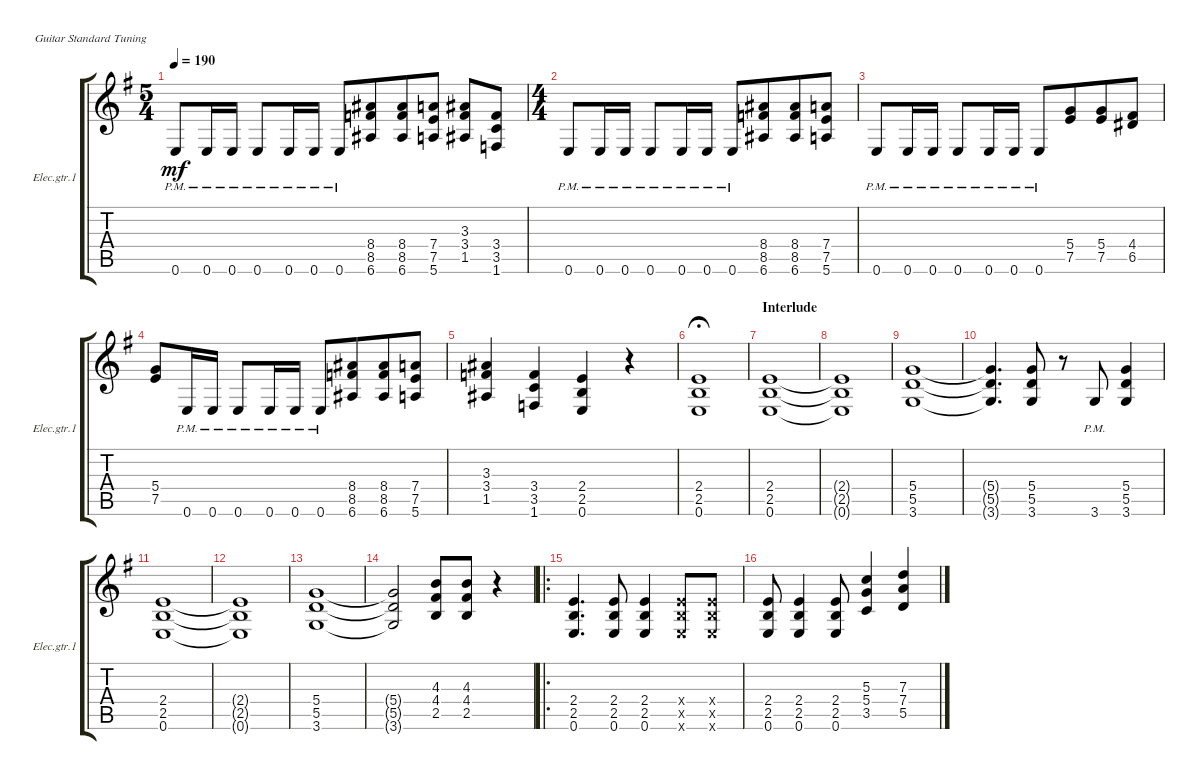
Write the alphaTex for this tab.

\defaultSystemsLayout 4
\bracketExtendMode groupsimilarinstruments
\useSystemSignSeparator
\singleTrackTrackNamePolicy allsystems
\multiTrackTrackNamePolicy allsystems
\firstSystemTrackNameOrientation horizontal
\otherSystemsTrackNameOrientation horizontal
\track ("Elec. gtr. 1" "Elec.gtr.1") {instrument acousticguitarsteel}
\staff {score tabs}
\tuning (E4 B3 G3 D3 A2 E2)
\ts (5 4)
\tempo 190
\clef g2
\ks eminor
0.6{pm}.8{dy mf} 0.6{pm}.16 0.6{pm}.16{beam split} 0.6{pm}.8 0.6{pm}.16 0.6{pm}.16{beam split} 0.6{pm}.8 (8.4 6.6 8.5).8{beam merge} (8.4 8.5 6.6).8 (7.4 7.5 5.6).8{beam split} (1.5 3.4 3.3).8 (3.4 3.5 1.6).8 |
\ts (4 4)
0.6{pm}.8 0.6{pm}.16 0.6{pm}.16 0.6{pm}.8 0.6{pm}.16 0.6{pm}.16 0.6{pm}.8 (8.4 6.6 8.5).8{beam merge} (8.4 8.5 6.6).8 (7.4 7.5 5.6).8 |
0.6{pm}.8 0.6{pm}.16 0.6{pm}.16 0.6{pm}.8 0.6{pm}.16 0.6{pm}.16 0.6{pm}.8{beam merge} (5.4 7.5).8{beam merge} (5.4 7.5).8 (4.4 6.5).8 |
(5.4 7.5).8 0.6{pm}.16 0.6{pm}.16 0.6{pm}.8 0.6{pm}.16 0.6{pm}.16 0.6{pm}.8 (8.4 8.5 6.6).8{beam merge} (8.4 8.5 6.6).8 (7.4 7.5 5.6).8 |
(1.5 3.4 3.3).4 (1.6 3.5 3.4).4 (0.6 2.5 2.4).4 r.4 |
(0.6 2.5 2.4).1{fermata (medium 0.5)} |
\section ("" "Interlude")
(0.6 2.5 2.4).1 |
(0.6{t} 2.5{t} 2.4{t}).1 |
(3.6 5.5 5.4).1 |
(3.6{t} 5.5{t} 5.4{t}).4{d} (5.4 5.5 3.6).8 r.8 3.6{pm}.8 (3.6 5.5 5.4).4 |
(0.6 2.5 2.4).1 |
(0.6{t} 2.5{t} 2.4{t}).1 |
(3.6 5.5 5.4).1 |
(3.6{t} 5.5{t} 5.4{t}).2 (2.5 4.4 4.3).8 (4.3 4.4 2.5).8 r.4 |
\ro
(0.6 2.5 2.4).4{d} (2.4 2.5 0.6).8 (0.6 2.5 2.4).4 (2.4{x} 2.5{x} 0.6{x}).8 (2.5{x} 0.6{x} 2.4{x}).8 |
(0.6 2.5 2.4).8 (2.4 2.5 0.6).4 (0.6 2.5 2.4).8 (5.4 3.5 5.3).4 (7.3 7.4 5.5).4
